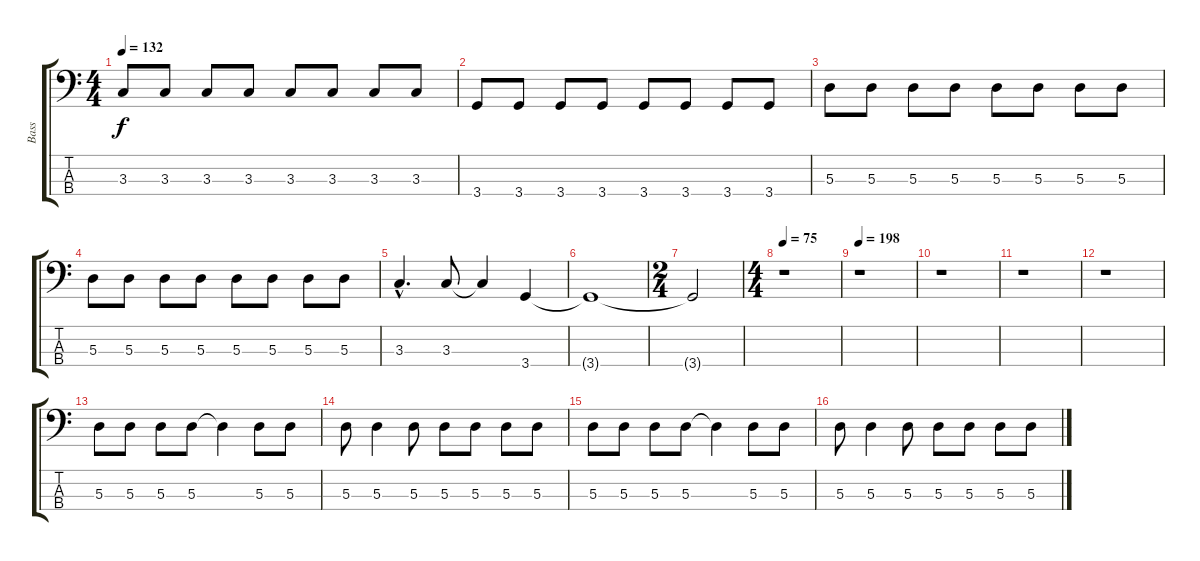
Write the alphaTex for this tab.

\track ("Bass" "Bass") {instrument electricbasspick}
\staff {score tabs}
\tuning (G2 D2 A1 E1) {hide}
\ts (4 4)
\tempo 132
\clef f4
\ks c
3.3.8{dy f} 3.3.8 3.3.8 3.3.8 3.3.8 3.3.8 3.3.8 3.3.8 |
3.4.8 3.4.8 3.4.8 3.4.8 3.4.8 3.4.8 3.4.8 3.4.8 |
5.3.8 5.3.8 5.3.8 5.3.8 5.3.8 5.3.8 5.3.8 5.3.8 |
5.3.8 5.3.8 5.3.8 5.3.8 5.3.8 5.3.8 5.3.8 5.3.8 |
3.3{hac}.4{d} 3.3.8 3.3{t}.4 3.4.4 |
3.4{t}.1 |
\ts (2 4)
3.4{t}.2 |
\ts (4 4)
\tempo 75
r.1 |
\tempo 198
r.1 |
r.1 |
r.1 |
r.1 |
5.3.8 5.3.8 5.3.8 5.3.8 5.3{t}.4 5.3.8 5.3.8 |
5.3.8 5.3.4 5.3.8 5.3.8 5.3.8 5.3.8 5.3.8 |
5.3.8 5.3.8 5.3.8 5.3.8 5.3{t}.4 5.3.8 5.3.8 |
5.3.8 5.3.4 5.3.8 5.3.8 5.3.8 5.3.8 5.3.8
